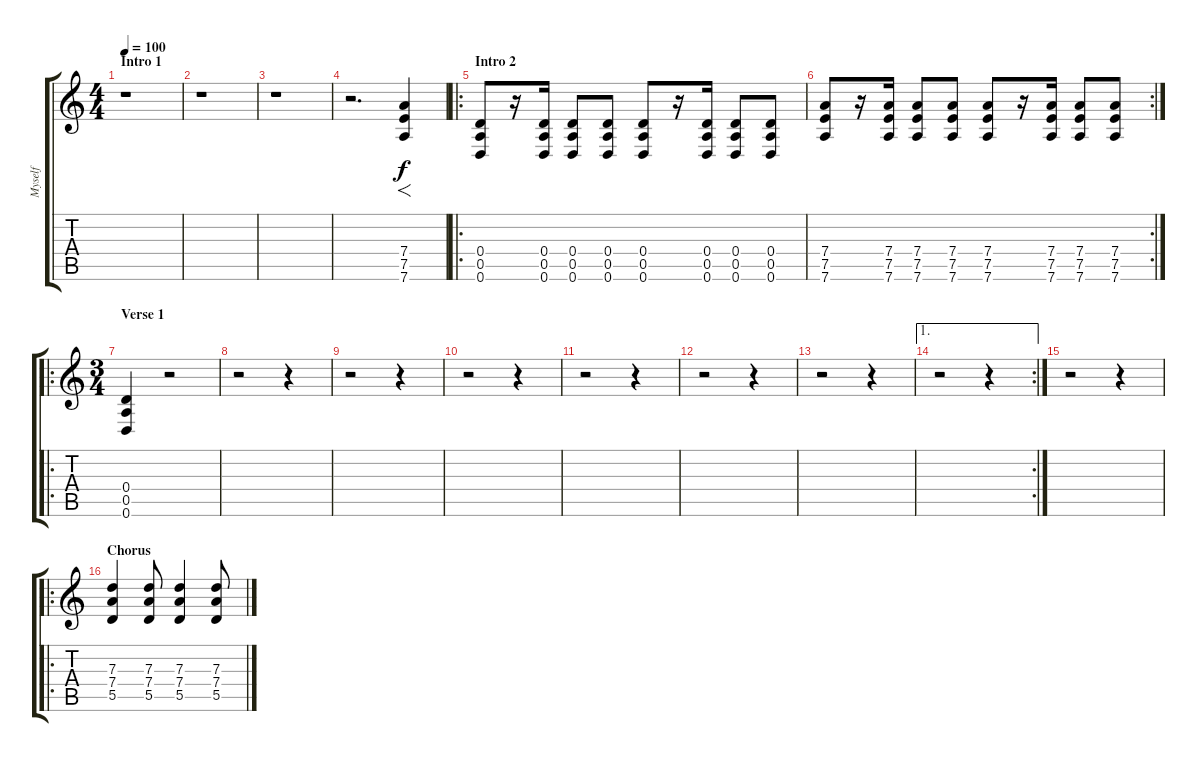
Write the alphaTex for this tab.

\track ("Myself" "Myself") {instrument distortionguitar}
\staff {score tabs}
\tuning (E4 B3 G3 D3 A2 D2) {hide}
\ts (4 4)
\section ("" "Intro 1")
\tempo 100
\clef g2
\ks c
r.1{dy f instrument distortionguitar} |
r.1 |
r.1 |
r.2{d} (7.4 7.5 7.6).4{f} |
\ro
\section ("" "Intro 2")
(0.4 0.5 0.6).8 r.16 (0.4 0.5 0.6).16 (0.4 0.5 0.6).8 (0.4 0.5 0.6).8 (0.4 0.5 0.6).8 r.16 (0.4 0.5 0.6).16 (0.4 0.5 0.6).8 (0.4 0.5 0.6).8 |
\rc 2
(7.4 7.5 7.6).8 r.16 (7.4 7.5 7.6).16 (7.4 7.5 7.6).8 (7.4 7.5 7.6).8 (7.4 7.5 7.6).8 r.16 (7.4 7.5 7.6).16 (7.4 7.5 7.6).8 (7.4 7.5 7.6).8 |
\ro
\ts (3 4)
\section ("" "Verse 1")
(0.4 0.5 0.6).4 r.2{volume 0} |
r.2 r.4 |
r.2 r.4 |
r.2 r.4 |
r.2 r.4 |
r.2 r.4 |
r.2 r.4 |
\ae 1
\rc 2
r.2 r.4 |
r.2 r.4 |
\ro
\section ("" "Chorus")
(7.3 7.4 5.5).4{volume 13} (7.3 7.4 5.5).8 (7.3 7.4 5.5).4 (7.3 7.4 5.5).8
